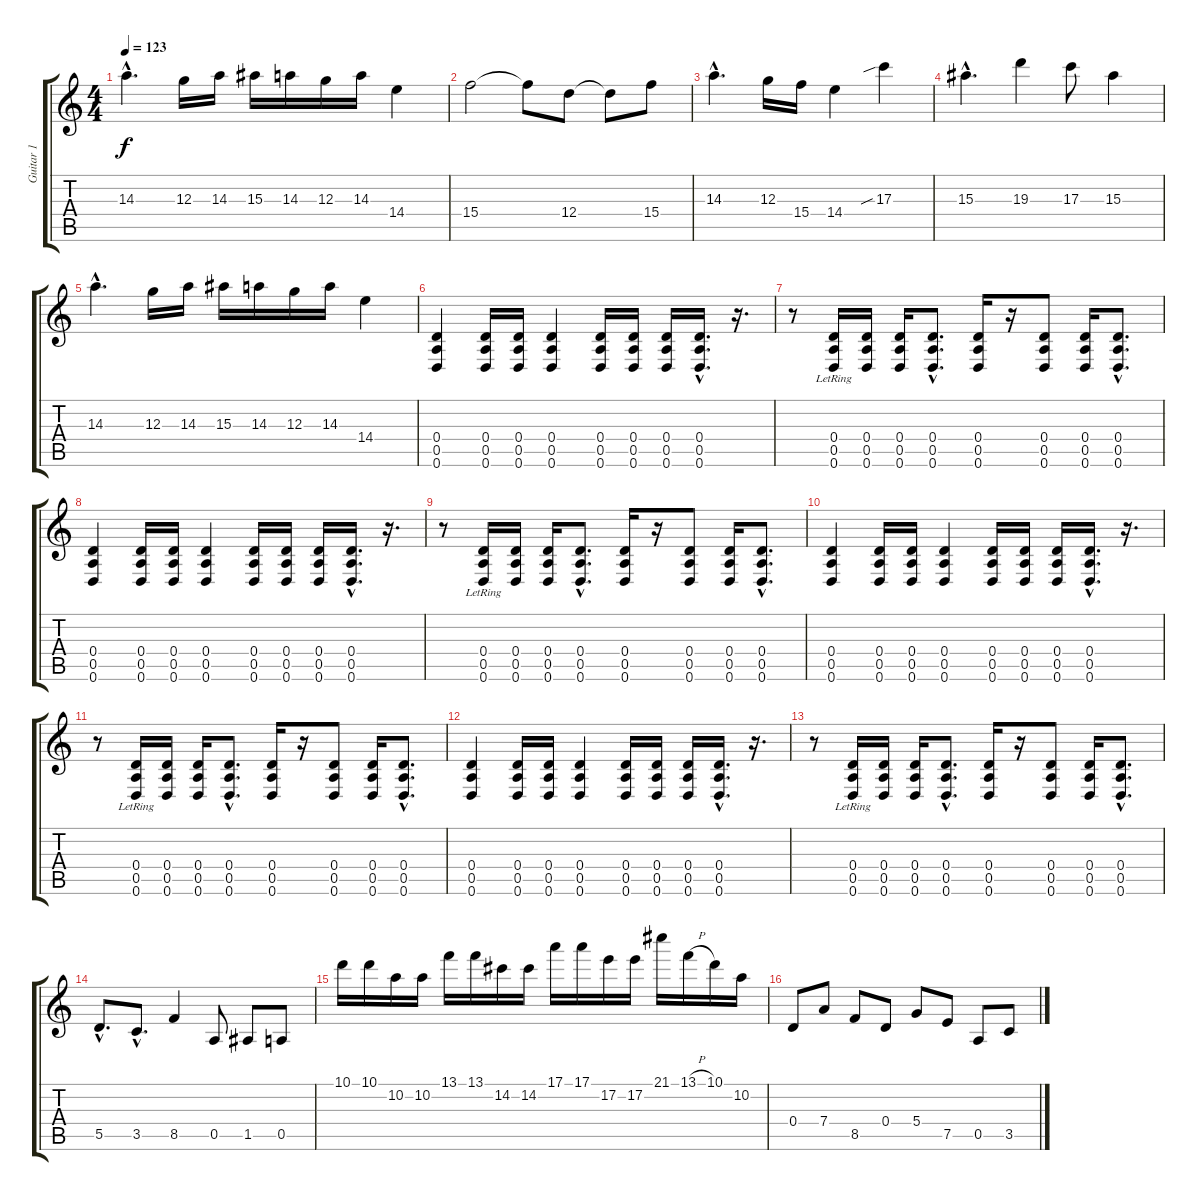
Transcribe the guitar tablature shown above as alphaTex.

\track ("Guitar 1" "Guitar 1") {instrument distortionguitar}
\staff {score tabs}
\tuning (E4 B3 G3 D3 A2 D2) {hide}
\ts (4 4)
\tempo 123
\clef g2
\ks c
14.3{hac}.4{d dy f} 12.3.16 14.3.16 15.3.16 14.3.16 12.3.16 14.3.16 14.4.4 |
15.4.2 15.4{t}.8 12.4.8 12.4{t}.8 15.4.8 |
14.3{hac}.4{d} 12.3.16 15.4.16 14.4.4 17.3{sib}.4 |
15.3{hac}.4{d} 19.3.4 17.3.8 15.3.4 |
14.3{hac}.4{d} 12.3.16 14.3.16 15.3.16 14.3.16 12.3.16 14.3.16 14.4.4 |
(0.4 0.5 0.6).4 (0.4 0.5 0.6).16 (0.4 0.5 0.6).16 (0.4 0.5 0.6).4 (0.4 0.5 0.6).16 (0.4 0.5 0.6).16 (0.4 0.5 0.6).16 (0.4{hac} 0.5{hac} 0.6{hac}).16{d} r.16{d} |
r.8 (0.4{lr} 0.5 0.6).16 (0.4 0.5 0.6).16 (0.4 0.5 0.6).16 (0.4{hac} 0.5{hac} 0.6{hac}).8{d} (0.4 0.5 0.6).16 r.16 (0.4 0.5 0.6).8 (0.4 0.5 0.6).16 (0.4{hac} 0.5{hac} 0.6{hac}).8{d} |
(0.4 0.5 0.6).4 (0.4 0.5 0.6).16 (0.4 0.5 0.6).16 (0.4 0.5 0.6).4 (0.4 0.5 0.6).16 (0.4 0.5 0.6).16 (0.4 0.5 0.6).16 (0.4{hac} 0.5{hac} 0.6{hac}).16{d} r.16{d} |
r.8 (0.4{lr} 0.5 0.6).16 (0.4 0.5 0.6).16 (0.4 0.5 0.6).16 (0.4{hac} 0.5{hac} 0.6{hac}).8{d} (0.4 0.5 0.6).16 r.16 (0.4 0.5 0.6).8 (0.4 0.5 0.6).16 (0.4{hac} 0.5{hac} 0.6{hac}).8{d} |
(0.4 0.5 0.6).4 (0.4 0.5 0.6).16 (0.4 0.5 0.6).16 (0.4 0.5 0.6).4 (0.4 0.5 0.6).16 (0.4 0.5 0.6).16 (0.4 0.5 0.6).16 (0.4{hac} 0.5{hac} 0.6{hac}).16{d} r.16{d} |
r.8 (0.4{lr} 0.5 0.6).16 (0.4 0.5 0.6).16 (0.4 0.5 0.6).16 (0.4{hac} 0.5{hac} 0.6{hac}).8{d} (0.4 0.5 0.6).16 r.16 (0.4 0.5 0.6).8 (0.4 0.5 0.6).16 (0.4{hac} 0.5{hac} 0.6{hac}).8{d} |
(0.4 0.5 0.6).4 (0.4 0.5 0.6).16 (0.4 0.5 0.6).16 (0.4 0.5 0.6).4 (0.4 0.5 0.6).16 (0.4 0.5 0.6).16 (0.4 0.5 0.6).16 (0.4{hac} 0.5{hac} 0.6{hac}).16{d} r.16{d} |
r.8 (0.4{lr} 0.5 0.6).16 (0.4 0.5 0.6).16 (0.4 0.5 0.6).16 (0.4{hac} 0.5{hac} 0.6{hac}).8{d} (0.4 0.5 0.6).16 r.16 (0.4 0.5 0.6).8 (0.4 0.5 0.6).16 (0.4{hac} 0.5{hac} 0.6{hac}).8{d} |
5.5{hac}.8{d} 3.5{hac}.8{d} 8.5.4 0.5.8 1.5.8 0.5.8 |
10.1.16 10.1.16 10.2.16 10.2.16 13.1.16 13.1.16 14.2.16 14.2.16 17.1.16 17.1.16 17.2.16 17.2.16 21.1.16 13.1{h}.16 10.1.16 10.2.16 |
0.4.8 7.4.8 8.5.8 0.4.8 5.4.8 7.5.8 0.5.8 3.5.8
